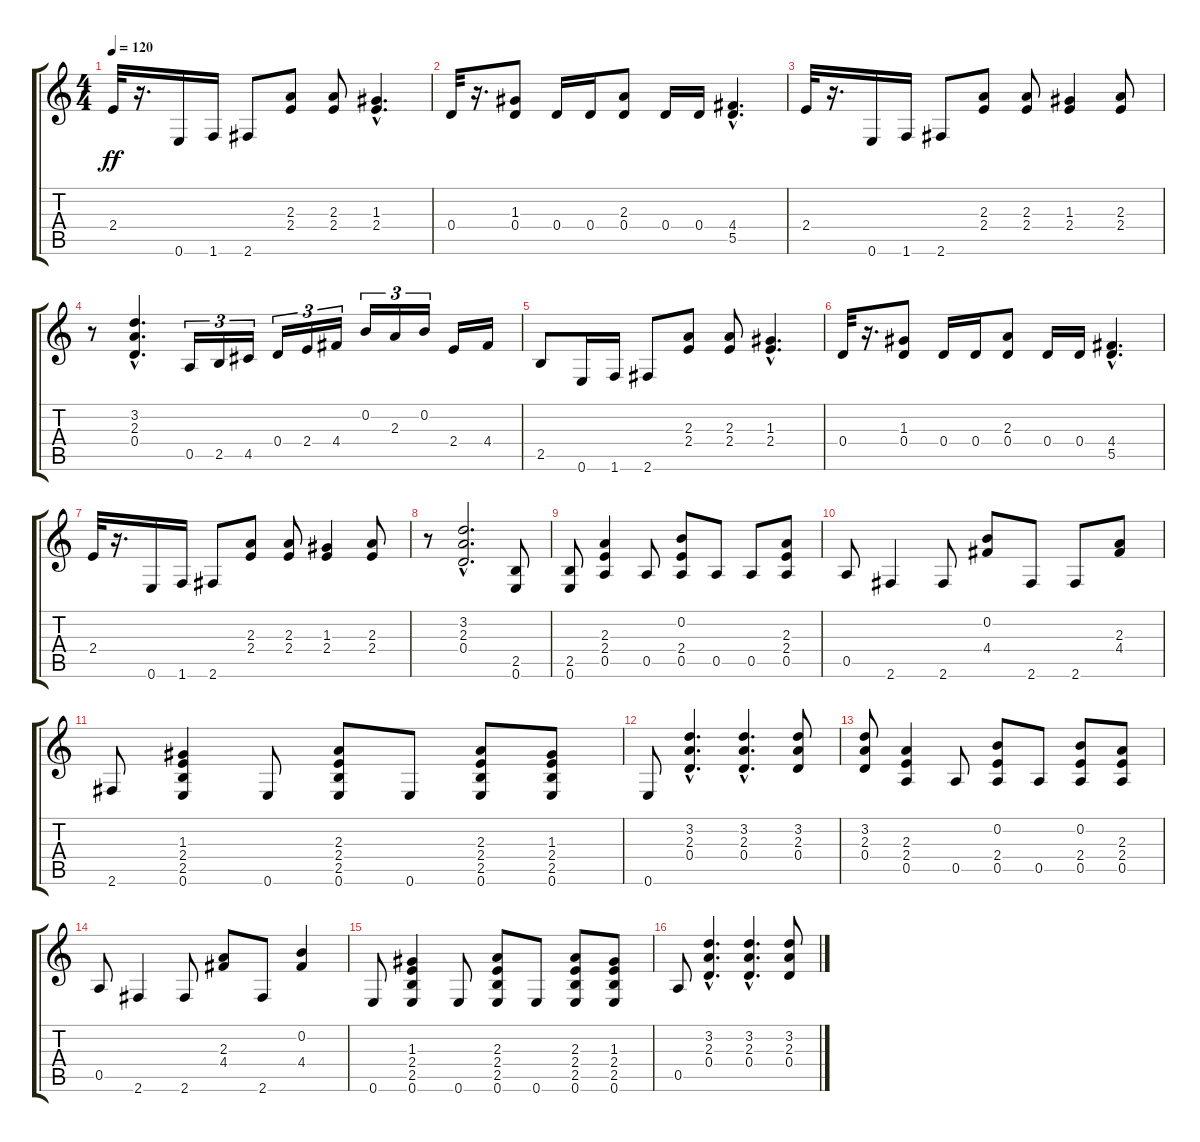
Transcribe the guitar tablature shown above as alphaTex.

\track "" {instrument distortionguitar}
\staff {score tabs}
\tuning (E4 B3 G3 D3 A2 E2) {hide}
\ts (4 4)
\tempo 120
\clef g2
\ks c
2.4.32{dy ff instrument distortionguitar} r.16{d} 0.6.16 1.6.16 2.6.8 (2.3 2.4).8 (2.3 2.4).8 (1.3{hac} 2.4{hac}).4{d} |
0.4.32 r.16{d} (1.3 0.4).8 0.4.16 0.4.16 (2.3 0.4).8 0.4.16 0.4.16 (4.4{hac} 5.5{hac}).4{d} |
2.4.32 r.16{d} 0.6.16 1.6.16 2.6.8 (2.3 2.4).8 (2.3 2.4).8 (1.3 2.4).4 (2.3 2.4).8 |
r.8 (3.2{hac} 2.3{hac} 0.4{hac}).4{d} 0.5.16{tu (3 2)} 2.5.16{tu (3 2)} 4.5.16{tu (3 2)} 0.4.16{tu (3 2)} 2.4.16{tu (3 2)} 4.4.16{tu (3 2)} 0.2.16{tu (3 2)} 2.3.16{tu (3 2)} 0.2.16{tu (3 2)} 2.4.16 4.4.16 |
2.5.8 0.6.16 1.6.16 2.6.8 (2.3 2.4).8 (2.3 2.4).8 (1.3{hac} 2.4{hac}).4{d} |
0.4.32 r.16{d} (1.3 0.4).8 0.4.16 0.4.16 (2.3 0.4).8 0.4.16 0.4.16 (4.4{hac} 5.5{hac}).4{d} |
2.4.32 r.16{d} 0.6.16 1.6.16 2.6.8 (2.3 2.4).8 (2.3 2.4).8 (1.3 2.4).4 (2.3 2.4).8 |
r.8 (3.2{hac} 2.3{hac} 0.4{hac}).2{d} (2.5 0.6).8 |
(2.5 0.6).8 (2.3 2.4 0.5).4 0.5.8 (0.2 2.4 0.5).8 0.5.8 0.5.8 (2.3 2.4 0.5).8 |
0.5.8 2.6.4 2.6.8 (0.2 4.4).8 2.6.8 2.6.8 (2.3 4.4).8 |
2.6.8 (1.3 2.4 2.5 0.6).4 0.6.8 (2.3 2.4 2.5 0.6).8 0.6.8 (2.3 2.4 2.5 0.6).8 (1.3 2.4 2.5 0.6).8 |
0.6.8 (3.2{hac} 2.3{hac} 0.4{hac}).4{d} (3.2{hac} 2.3{hac} 0.4{hac}).4{d} (3.2 2.3 0.4).8 |
(3.2 2.3 0.4).8 (2.3 2.4 0.5).4 0.5.8 (0.2 2.4 0.5).8 0.5.8 (0.2 2.4 0.5).8 (2.3 2.4 0.5).8 |
0.5.8 2.6.4 2.6.8 (2.3 4.4).8 2.6.8 (0.2 4.4).4 |
0.6.8 (1.3 2.4 2.5 0.6).4 0.6.8 (2.3 2.4 2.5 0.6).8 0.6.8 (2.3 2.4 2.5 0.6).8 (1.3 2.4 2.5 0.6).8 |
0.5.8 (3.2{hac} 2.3{hac} 0.4{hac}).4{d} (3.2{hac} 2.3{hac} 0.4{hac}).4{d} (3.2 2.3 0.4).8
